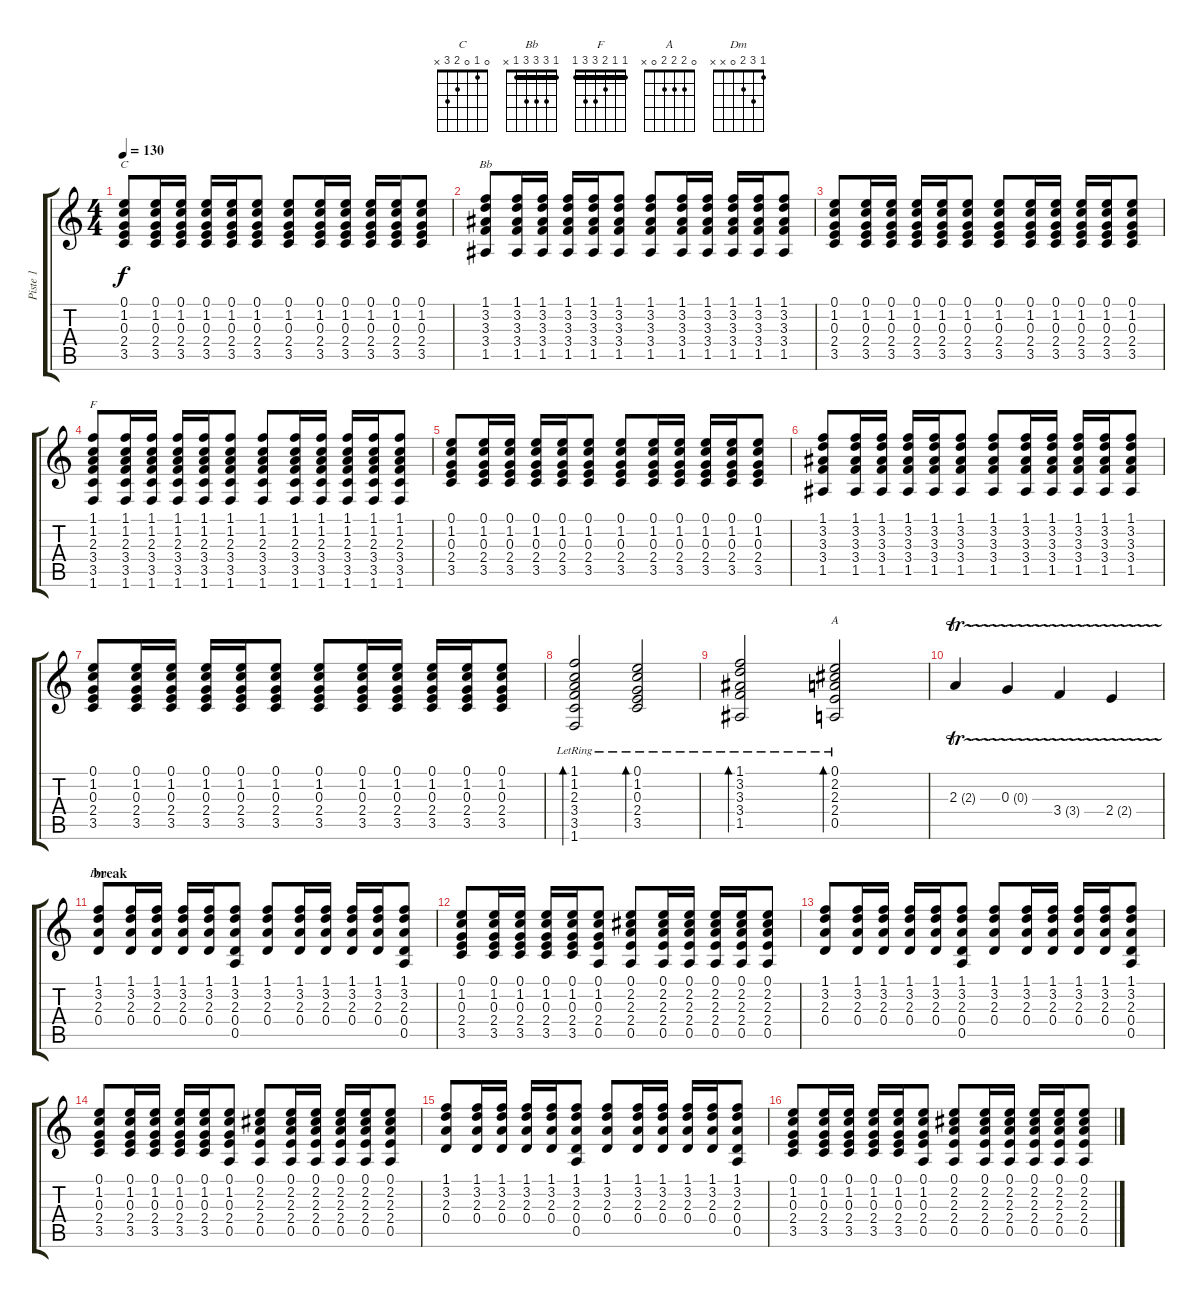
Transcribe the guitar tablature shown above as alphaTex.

\track ("Piste 1" "Piste 1") {instrument electricguitarclean}
\staff {score tabs}
\tuning (E4 B3 G3 D3 A2 E2) {hide}
\chord ("C" 0 1 0 2 3 x)
\chord ("Bb" 1 3 3 3 1 x) {barre 1}
\chord ("F" 1 1 2 3 3 1) {barre 1}
\chord ("A" 0 2 2 2 0 x)
\chord ("Dm" 1 3 2 0 x x)
\ts (4 4)
\tempo 130
\clef g2
\ks c
(0.1 1.2 0.3 2.4 3.5).8{ch "C" dy f} (0.1 1.2 0.3 2.4 3.5).16 (0.1 1.2 0.3 2.4 3.5).16 (0.1 1.2 0.3 2.4 3.5).16 (0.1 1.2 0.3 2.4 3.5).16 (0.1 1.2 0.3 2.4 3.5).8 (0.1 1.2 0.3 2.4 3.5).8 (0.1 1.2 0.3 2.4 3.5).16 (0.1 1.2 0.3 2.4 3.5).16 (0.1 1.2 0.3 2.4 3.5).16 (0.1 1.2 0.3 2.4 3.5).16 (0.1 1.2 0.3 2.4 3.5).8 |
(1.1 3.2 3.3 3.4 1.5).8{ch "Bb"} (1.1 3.2 3.3 3.4 1.5).16 (1.1 3.2 3.3 3.4 1.5).16 (1.1 3.2 3.3 3.4 1.5).16 (1.1 3.2 3.3 3.4 1.5).16 (1.1 3.2 3.3 3.4 1.5).8 (1.1 3.2 3.3 3.4 1.5).8 (1.1 3.2 3.3 3.4 1.5).16 (1.1 3.2 3.3 3.4 1.5).16 (1.1 3.2 3.3 3.4 1.5).16 (1.1 3.2 3.3 3.4 1.5).16 (1.1 3.2 3.3 3.4 1.5).8 |
(0.1 1.2 0.3 2.4 3.5).8 (0.1 1.2 0.3 2.4 3.5).16 (0.1 1.2 0.3 2.4 3.5).16 (0.1 1.2 0.3 2.4 3.5).16 (0.1 1.2 0.3 2.4 3.5).16 (0.1 1.2 0.3 2.4 3.5).8 (0.1 1.2 0.3 2.4 3.5).8 (0.1 1.2 0.3 2.4 3.5).16 (0.1 1.2 0.3 2.4 3.5).16 (0.1 1.2 0.3 2.4 3.5).16 (0.1 1.2 0.3 2.4 3.5).16 (0.1 1.2 0.3 2.4 3.5).8 |
(1.1 1.2 2.3 3.4 3.5 1.6).8{ch "F"} (1.1 1.2 2.3 3.4 3.5 1.6).16 (1.1 1.2 2.3 3.4 3.5 1.6).16 (1.1 1.2 2.3 3.4 3.5 1.6).16 (1.1 1.2 2.3 3.4 3.5 1.6).16 (1.1 1.2 2.3 3.4 3.5 1.6).8 (1.1 1.2 2.3 3.4 3.5 1.6).8 (1.1 1.2 2.3 3.4 3.5 1.6).16 (1.1 1.2 2.3 3.4 3.5 1.6).16 (1.1 1.2 2.3 3.4 3.5 1.6).16 (1.1 1.2 2.3 3.4 3.5 1.6).16 (1.1 1.2 2.3 3.4 3.5 1.6).8 |
(0.1 1.2 0.3 2.4 3.5).8 (0.1 1.2 0.3 2.4 3.5).16 (0.1 1.2 0.3 2.4 3.5).16 (0.1 1.2 0.3 2.4 3.5).16 (0.1 1.2 0.3 2.4 3.5).16 (0.1 1.2 0.3 2.4 3.5).8 (0.1 1.2 0.3 2.4 3.5).8 (0.1 1.2 0.3 2.4 3.5).16 (0.1 1.2 0.3 2.4 3.5).16 (0.1 1.2 0.3 2.4 3.5).16 (0.1 1.2 0.3 2.4 3.5).16 (0.1 1.2 0.3 2.4 3.5).8 |
(1.1 3.2 3.3 3.4 1.5).8 (1.1 3.2 3.3 3.4 1.5).16 (1.1 3.2 3.3 3.4 1.5).16 (1.1 3.2 3.3 3.4 1.5).16 (1.1 3.2 3.3 3.4 1.5).16 (1.1 3.2 3.3 3.4 1.5).8 (1.1 3.2 3.3 3.4 1.5).8 (1.1 3.2 3.3 3.4 1.5).16 (1.1 3.2 3.3 3.4 1.5).16 (1.1 3.2 3.3 3.4 1.5).16 (1.1 3.2 3.3 3.4 1.5).16 (1.1 3.2 3.3 3.4 1.5).8 |
(0.1 1.2 0.3 2.4 3.5).8 (0.1 1.2 0.3 2.4 3.5).16 (0.1 1.2 0.3 2.4 3.5).16 (0.1 1.2 0.3 2.4 3.5).16 (0.1 1.2 0.3 2.4 3.5).16 (0.1 1.2 0.3 2.4 3.5).8 (0.1 1.2 0.3 2.4 3.5).8 (0.1 1.2 0.3 2.4 3.5).16 (0.1 1.2 0.3 2.4 3.5).16 (0.1 1.2 0.3 2.4 3.5).16 (0.1 1.2 0.3 2.4 3.5).16 (0.1 1.2 0.3 2.4 3.5).8 |
(1.1{lr} 1.2{lr} 2.3{lr} 3.4{lr} 3.5{lr} 1.6{lr}).2{bd 60} (0.1{lr} 1.2{lr} 0.3{lr} 2.4{lr} 3.5{lr}).2{bd 60} |
(1.1{lr} 3.2{lr} 3.3{lr} 3.4{lr} 1.5{lr}).2{bd 60} (0.1{lr} 2.2{lr} 2.3{lr} 2.4{lr} 0.5{lr}).2{bd 60 ch "A"} |
2.3{tr (2 16)}.4 0.3{tr (0 16)}.4 3.4{tr (3 16)}.4 2.4{tr (2 16)}.4 |
\section ("" "break")
(1.1 3.2 2.3 0.4).8{ch "Dm"} (1.1 3.2 2.3 0.4).16 (1.1 3.2 2.3 0.4).16 (1.1 3.2 2.3 0.4).16 (1.1 3.2 2.3 0.4).16 (1.1 3.2 2.3 0.4 0.5).8 (1.1 3.2 2.3 0.4).8 (1.1 3.2 2.3 0.4).16 (1.1 3.2 2.3 0.4).16 (1.1 3.2 2.3 0.4).16 (1.1 3.2 2.3 0.4).16 (1.1 3.2 2.3 0.4 0.5).8 |
(0.1 1.2 0.3 2.4 3.5).8 (0.1 1.2 0.3 2.4 3.5).16 (0.1 1.2 0.3 2.4 3.5).16 (0.1 1.2 0.3 2.4 3.5).16 (0.1 1.2 0.3 2.4 3.5).16 (0.1 1.2 0.3 2.4 0.5).8 (0.1 2.2 2.3 2.4 0.5).8 (0.1 2.2 2.3 2.4 0.5).16 (0.1 2.2 2.3 2.4 0.5).16 (0.1 2.2 2.3 2.4 0.5).16 (0.1 2.2 2.3 2.4 0.5).16 (0.1 2.2 2.3 2.4 0.5).8 |
(1.1 3.2 2.3 0.4).8 (1.1 3.2 2.3 0.4).16 (1.1 3.2 2.3 0.4).16 (1.1 3.2 2.3 0.4).16 (1.1 3.2 2.3 0.4).16 (1.1 3.2 2.3 0.4 0.5).8 (1.1 3.2 2.3 0.4).8 (1.1 3.2 2.3 0.4).16 (1.1 3.2 2.3 0.4).16 (1.1 3.2 2.3 0.4).16 (1.1 3.2 2.3 0.4).16 (1.1 3.2 2.3 0.4 0.5).8 |
(0.1 1.2 0.3 2.4 3.5).8 (0.1 1.2 0.3 2.4 3.5).16 (0.1 1.2 0.3 2.4 3.5).16 (0.1 1.2 0.3 2.4 3.5).16 (0.1 1.2 0.3 2.4 3.5).16 (0.1 1.2 0.3 2.4 0.5).8 (0.1 2.2 2.3 2.4 0.5).8 (0.1 2.2 2.3 2.4 0.5).16 (0.1 2.2 2.3 2.4 0.5).16 (0.1 2.2 2.3 2.4 0.5).16 (0.1 2.2 2.3 2.4 0.5).16 (0.1 2.2 2.3 2.4 0.5).8 |
(1.1 3.2 2.3 0.4).8 (1.1 3.2 2.3 0.4).16 (1.1 3.2 2.3 0.4).16 (1.1 3.2 2.3 0.4).16 (1.1 3.2 2.3 0.4).16 (1.1 3.2 2.3 0.4 0.5).8 (1.1 3.2 2.3 0.4).8 (1.1 3.2 2.3 0.4).16 (1.1 3.2 2.3 0.4).16 (1.1 3.2 2.3 0.4).16 (1.1 3.2 2.3 0.4).16 (1.1 3.2 2.3 0.4 0.5).8 |
(0.1 1.2 0.3 2.4 3.5).8 (0.1 1.2 0.3 2.4 3.5).16 (0.1 1.2 0.3 2.4 3.5).16 (0.1 1.2 0.3 2.4 3.5).16 (0.1 1.2 0.3 2.4 3.5).16 (0.1 1.2 0.3 2.4 0.5).8 (0.1 2.2 2.3 2.4 0.5).8 (0.1 2.2 2.3 2.4 0.5).16 (0.1 2.2 2.3 2.4 0.5).16 (0.1 2.2 2.3 2.4 0.5).16 (0.1 2.2 2.3 2.4 0.5).16 (0.1 2.2 2.3 2.4 0.5).8
